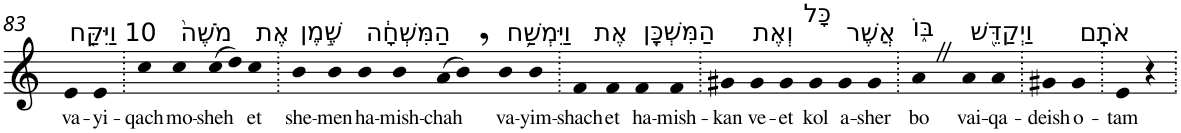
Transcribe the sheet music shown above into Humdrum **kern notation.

**kern	**text
*part1	*part1
*staff1	*staff1
*I"Piano	*
*I'Pno	*
!!LO:PB:g=z
*clefG2	*
*k[]	*
=83	=83
!LO:TX:a:t=10 וַיִּקַּ֤ח	!
!	!LO:LY:b
4e	va-
!	!LO:LY:b
4e	-yi-
=84.	=84.
!	!LO:LY:b
4cc	-qach
!LO:TX:a:t=מֹשֶׁה֙	!
!	!LO:LY:b
4cc	mo-
!	!LO:LY:b
(>8cc	-sheh
8dd)	.
!LO:TX:a:t=אֶת	!
!	!LO:LY:b
4cc	et
=85.	=85.
!LO:TX:a:t=שֶׁ֣מֶן	!
!	!LO:LY:b
4b	she-
!	!LO:LY:b
4b	-men
!LO:TX:a:t=הַמִּשְׁחָ֔ה	!
!	!LO:LY:b
4b	ha-
!	!LO:LY:b
4b	-mish-
!	!LO:LY:b
(>8a	-chah
8b,)	.
!LO:TX:a:t=וַיִּמְשַׁ֥ח	!
!	!LO:LY:b
4b	va-
!	!LO:LY:b
4b	-yim-
=86.	=86.
!	!LO:LY:b
4f	-shach
!LO:TX:a:t=אֶת	!
!	!LO:LY:b
4f	et
!LO:TX:a:t=הַמִּשְׁכָּ֖ן	!
!	!LO:LY:b
4f	ha-
!	!LO:LY:b
4f	-mish-
=87.	=87.
!	!LO:LY:b
4g#X	-kan
!LO:TX:a:t=וְאֶת	!
!	!LO:LY:b
4g#	ve-
!	!LO:LY:b
4g#	-et
!LO:TX:a:t=כָּל	!
!	!LO:LY:b
4g#	kol
!LO:TX:a:t=אֲשֶׁר	!
!	!LO:LY:b
4g#	a-
!	!LO:LY:b
4g#	-sher
=88.	=88.
!LO:TX:a:t=בּ֑וֹ	!
!	!LO:LY:b
4aZ	bo
!LO:TX:a:t=וַיְקַדֵּ֖שׁ	!
!	!LO:LY:b
4a	vai-
!	!LO:LY:b
4a	-qa-
=89.	=89.
!	!LO:LY:b
4g#X	-deish
!LO:TX:a:t=אֹתָֽם	!
!	!LO:LY:b
4g#	o-
=90.	=90.
!	!LO:LY:b
4e	-tam
4r	.
=.	=.
*-	*-
